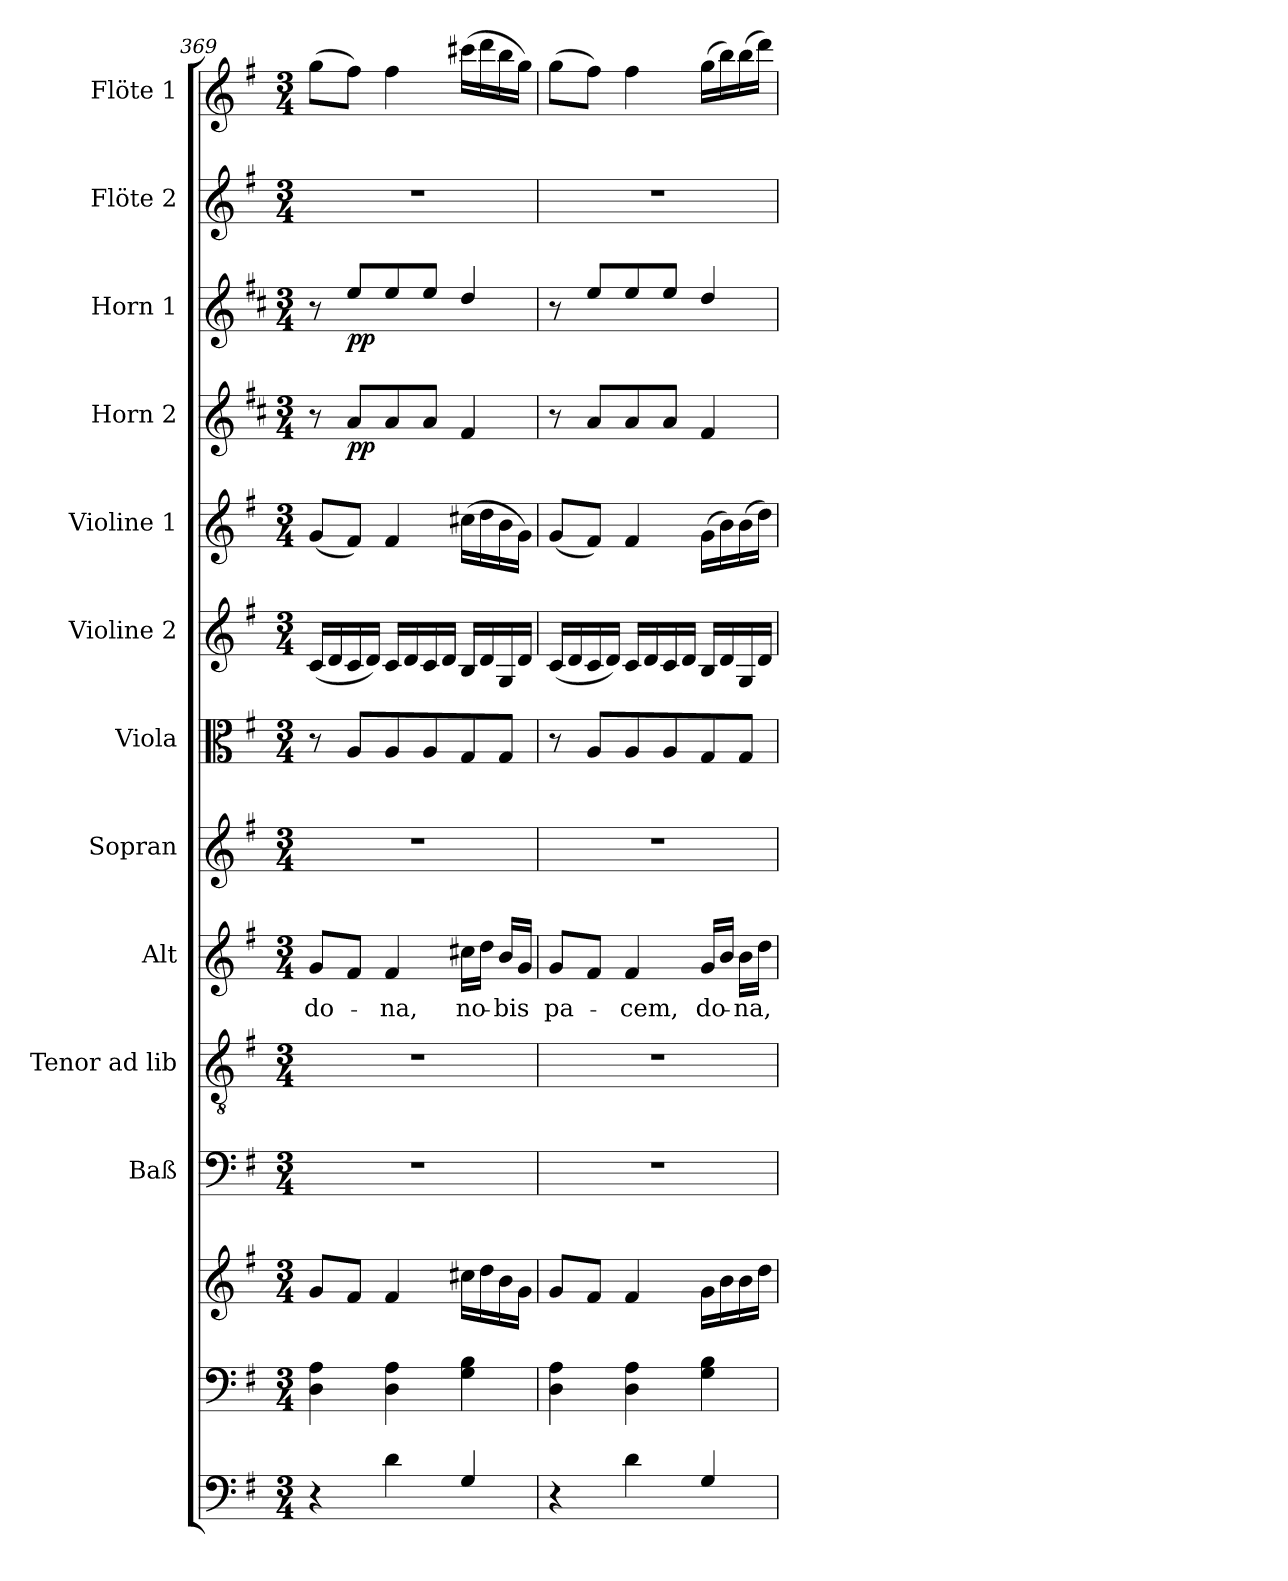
**kern	**kern	**kern	**kern	**kern	**kern	**text	**kern	**kern	**kern	**kern	**kern	**dynam	**kern	**dynam	**kern	**kern
*part13	*part12	*part12	*part11	*part10	*part9	*part9	*part8	*part7	*part6	*part5	*part4	*part4	*part3	*part3	*part2	*part1
*staff14	*staff13	*staff12	*staff11	*staff10	*staff9	*staff9	*staff8	*staff7	*staff6	*staff5	*staff4	*staff4	*staff3	*staff3	*staff2	*staff1
*	*	*	*I"Baß	*I"Tenor ad lib	*I"Alt	*	*I"Sopran	*I"Viola	*I"Violine 2	*I"Violine 1	*I"Horn 2	*	*I"Horn 1	*	*I"Flöte 2	*I"Flöte 1
*	*	*	*I'Baß	*I'Ten	*I'Alt	*	*I'Sop	*I'Vla.	*I'Vln. 2	*I'Vln. 1	*I'Hrn. 2	*	*I'Hrn. 1	*	*I'Fl. 2	*I'Fl. 1
*clefF4	*clefF4	*clefG2	*clefF4	*clefGv2	*clefG2	*	*clefG2	*clefC3	*clefG2	*clefG2	*clefG2	*	*clefG2	*	*clefG2	*clefG2
*ITrd7c12	*	*	*	*	*	*	*	*	*	*	*ITrd4c7	*	*ITrd4c7	*	*	*
*k[f#]	*k[f#]	*k[f#]	*k[f#]	*k[f#]	*k[f#]	*	*k[f#]	*k[f#]	*k[f#]	*k[f#]	*k[f#]	*	*k[f#]	*	*k[f#]	*k[f#]
*G:	*G:	*G:	*G:	*G:	*G:	*	*G:	*G:	*G:	*G:	*G:	*	*G:	*	*G:	*G:
*M3/4	*M3/4	*M3/4	*M3/4	*M3/4	*M3/4	*	*M3/4	*M3/4	*M3/4	*M3/4	*M3/4	*	*M3/4	*	*M3/4	*M3/4
=369	=369	=369	=369	=369	=369	=369	=369	=369	=369	=369	=369	=369	=369	=369	=369	=369
!	!	!	!	!	!	!LO:LY:b	!	!	!	!	!	!	!	!	!	!
4r	4D\ 4A\	8g/L	2.r	2.r	8g/L	do-	2.r	8r	(<16c/LL	(<8g/L	8r	.	8r	.	2.r	(>8gg\L
.	.	.	.	.	.	.	.	.	16d/	.	.	.	.	.	.	.
!	!	!	!	!	!	!	!	!	!	!	!	!LO:DY:b	!	!LO:DY:b	!	!
.	.	8f#/J	.	.	8f#/J	.	.	8A/L	16c/	8f#/J)	8d/L	pp	8a/L	pp	.	8ff#\J)
.	.	.	.	.	.	.	.	.	16d/JJ)	.	.	.	.	.	.	.
!	!	!	!	!	!	!LO:LY:b	!	!	!	!	!	!	!	!	!	!
4D\	4D\ 4A\	4f#/	.	.	4f#/	-na,	.	8A/	16c/LL	4f#/	8d/	.	8a/	.	.	4ff#\
.	.	.	.	.	.	.	.	.	16d/	.	.	.	.	.	.	.
.	.	.	.	.	.	.	.	8A/	16c/	.	8d/J	.	8a/J	.	.	.
.	.	.	.	.	.	.	.	.	16d/JJ	.	.	.	.	.	.	.
!	!	!	!	!	!	!LO:LY:b	!	!	!	!	!	!	!	!	!	!
4GG/	4G\ 4B\	16cc#X\LL	.	.	16cc#X\LL	no-	.	8G/	16B/LL	(>16cc#X\LL	4B/	.	4g/	.	.	(>16ccc#X\LL
.	.	16dd\	.	.	16dd\JJ	.	.	.	16d/	16dd\	.	.	.	.	.	16ddd\
!	!	!	!	!	!	!LO:LY:b	!	!	!	!	!	!	!	!	!	!
.	.	16b\	.	.	16b/LL	-bis	.	8G/J	16G/	16b\	.	.	.	.	.	16bb\
.	.	16g\JJ	.	.	16g/JJ	.	.	.	16d/JJ	16g\JJ)	.	.	.	.	.	16gg\JJ)
=370	=370	=370	=370	=370	=370	=370	=370	=370	=370	=370	=370	=370	=370	=370	=370	=370
!	!	!	!	!	!	!LO:LY:b	!	!	!	!	!	!	!	!	!	!
4r	4D\ 4A\	8g/L	2.r	2.r	8g/L	pa-	2.r	8r	(<16c/LL	(<8g/L	8r	.	8r	.	2.r	(>8gg\L
.	.	.	.	.	.	.	.	.	16d/	.	.	.	.	.	.	.
.	.	8f#/J	.	.	8f#/J	.	.	8A/L	16c/	8f#/J)	8d/L	.	8a/L	.	.	8ff#\J)
.	.	.	.	.	.	.	.	.	16d/JJ)	.	.	.	.	.	.	.
!	!	!	!	!	!	!LO:LY:b	!	!	!	!	!	!	!	!	!	!
4D\	4D\ 4A\	4f#/	.	.	4f#/	-cem,	.	8A/	16c/LL	4f#/	8d/	.	8a/	.	.	4ff#\
.	.	.	.	.	.	.	.	.	16d/	.	.	.	.	.	.	.
.	.	.	.	.	.	.	.	8A/	16c/	.	8d/J	.	8a/J	.	.	.
.	.	.	.	.	.	.	.	.	16d/JJ	.	.	.	.	.	.	.
!	!	!	!	!	!	!LO:LY:b	!	!	!	!	!	!	!	!	!	!
4GG/	4G\ 4B\	16g\LL	.	.	16g/LL	do-	.	8G/	16B/LL	(>16g\LL	4B/	.	4g/	.	.	(>16gg\LL
.	.	16b\	.	.	16b/JJ	.	.	.	16d/	16b\)	.	.	.	.	.	16bb\)
!	!	!	!	!	!	!LO:LY:b	!	!	!	!	!	!	!	!	!	!
.	.	16b\	.	.	16b\LL	-na,	.	8G/J	16G/	(>16b\	.	.	.	.	.	(>16bb\
.	.	16dd\JJ	.	.	16dd\JJ	.	.	.	16d/JJ	16dd\JJ)	.	.	.	.	.	16ddd\JJ)
=	=	=	=	=	=	=	=	=	=	=	=	=	=	=	=	=
*-	*-	*-	*-	*-	*-	*-	*-	*-	*-	*-	*-	*-	*-	*-	*-	*-
